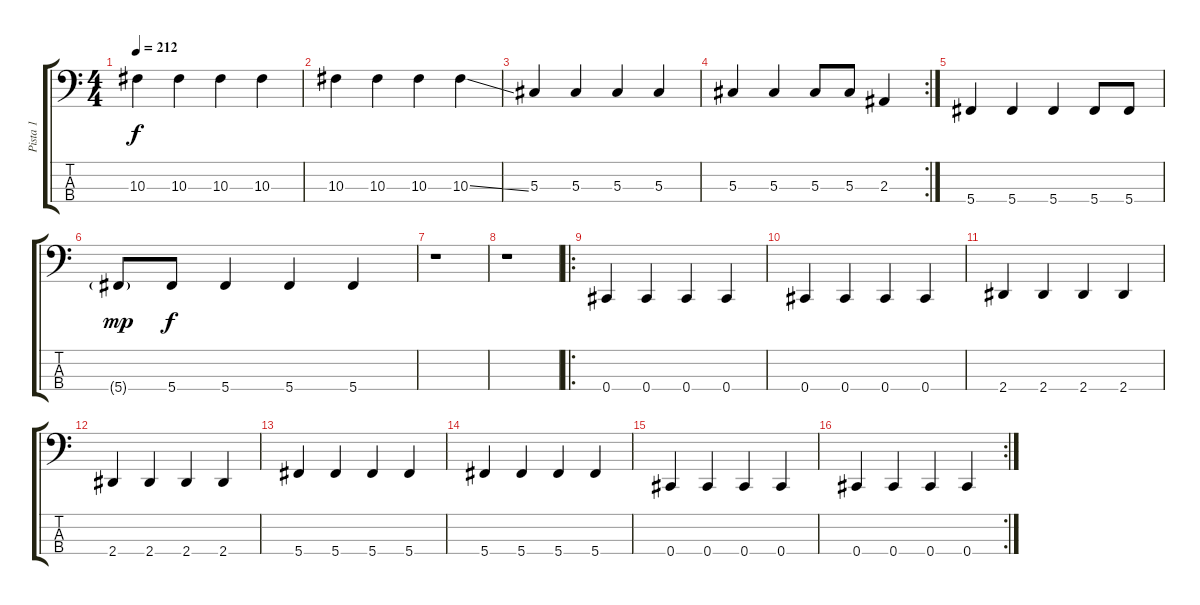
\track ("Pista 1" "Pista 1") {instrument electricbassfinger}
\staff {score tabs}
\tuning (Gb2 Db2 Ab1 Db1) {hide}
\ts (4 4)
\tempo 212
\clef f4
\ks c
10.3.4{dy f} 10.3.4 10.3.4 10.3.4 |
10.3.4 10.3.4 10.3.4 10.3{ss}.4 |
5.3.4 5.3.4 5.3.4 5.3.4 |
\rc 2
5.3.4 5.3.4 5.3.8 5.3.8 2.3.4 |
5.4.4 5.4.4 5.4.4 5.4.8 5.4.8 |
5.4{g}.8{dy mp} 5.4.8{dy f} 5.4.4 5.4.4 5.4.4 |
r.1 |
r.1 |
\ro
0.4.4 0.4.4 0.4.4 0.4.4 |
0.4.4 0.4.4 0.4.4 0.4.4 |
2.4.4 2.4.4 2.4.4 2.4.4 |
2.4.4 2.4.4 2.4.4 2.4.4 |
5.4.4 5.4.4 5.4.4 5.4.4 |
5.4.4 5.4.4 5.4.4 5.4.4 |
0.4.4 0.4.4 0.4.4 0.4.4 |
\rc 2
0.4.4 0.4.4 0.4.4 0.4.4
